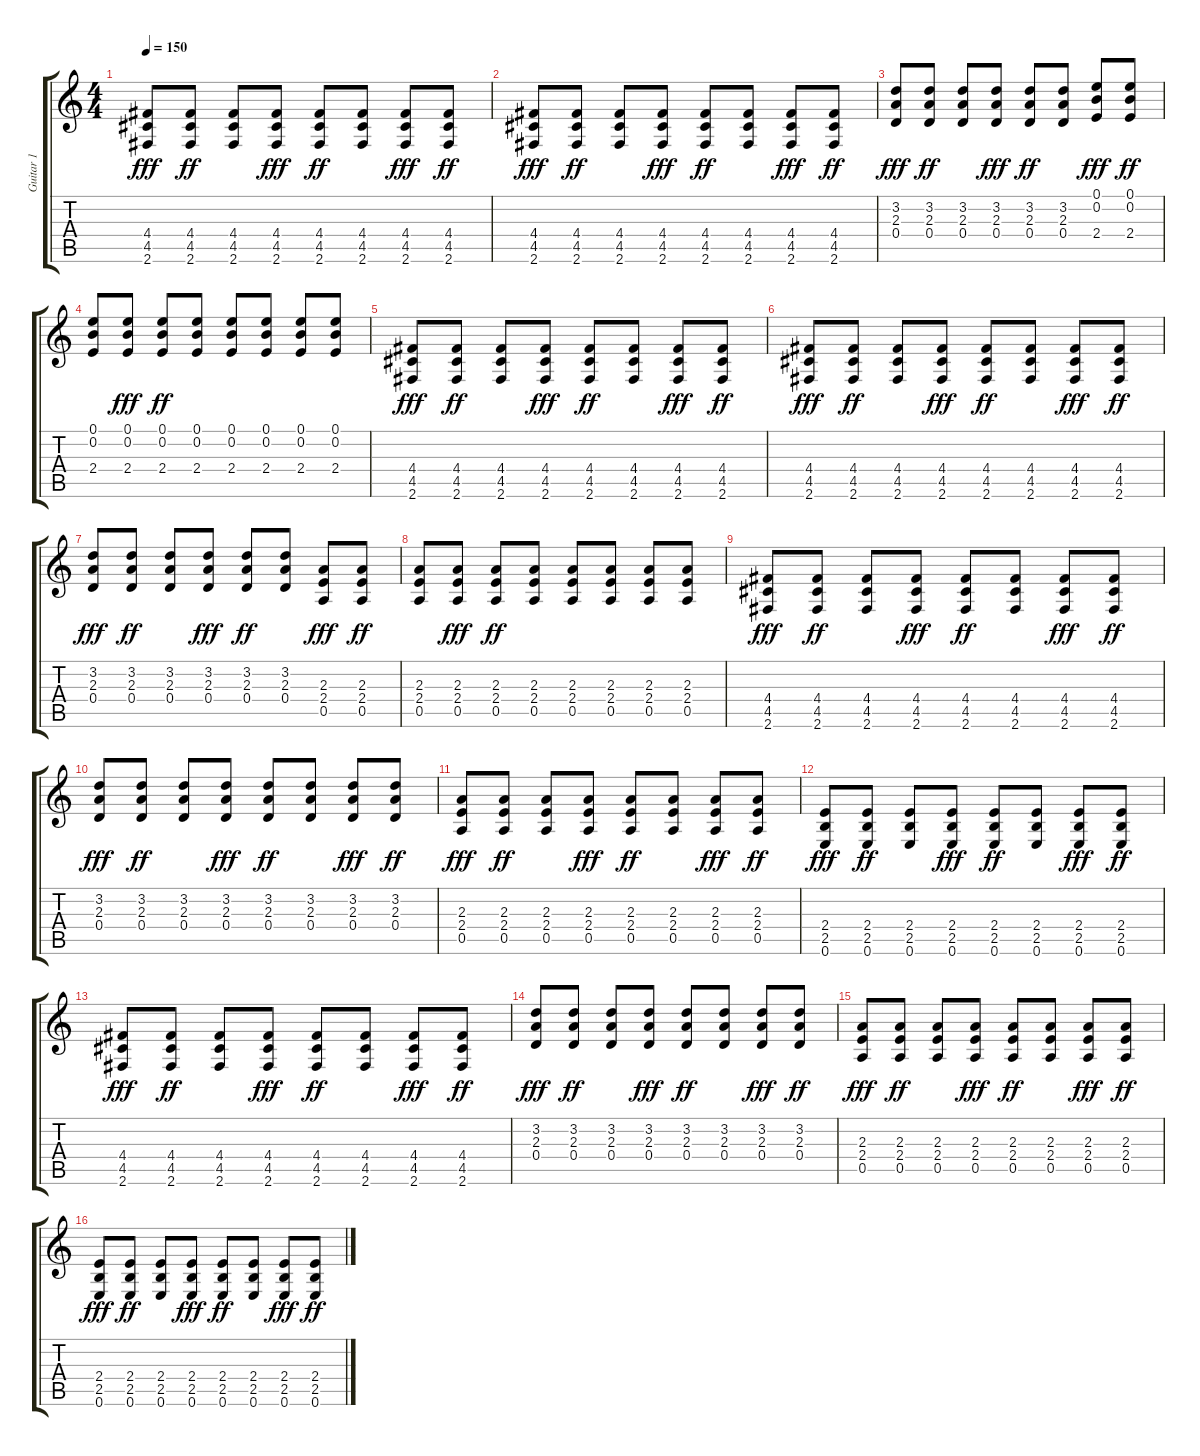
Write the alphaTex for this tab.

\track ("Guitar 1" "Guitar 1") {instrument electricguitarmuted}
\staff {score tabs}
\tuning (E4 B3 G3 D3 A2 E2) {hide}
\ts (4 4)
\tempo 150
\clef g2
\ks c
(4.4 4.5 2.6).8{dy fff} (4.4 4.5 2.6).8{dy ff} (4.4 4.5 2.6).8 (4.4 4.5 2.6).8{dy fff} (4.4 4.5 2.6).8{dy ff} (4.4 4.5 2.6).8 (4.4 4.5 2.6).8{dy fff} (4.4 4.5 2.6).8{dy ff} |
(4.4 4.5 2.6).8{dy fff} (4.4 4.5 2.6).8{dy ff} (4.4 4.5 2.6).8 (4.4 4.5 2.6).8{dy fff} (4.4 4.5 2.6).8{dy ff} (4.4 4.5 2.6).8 (4.4 4.5 2.6).8{dy fff} (4.4 4.5 2.6).8{dy ff} |
(3.2 2.3 0.4).8{dy fff} (3.2 2.3 0.4).8{dy ff} (3.2 2.3 0.4).8 (3.2 2.3 0.4).8{dy fff} (3.2 2.3 0.4).8{dy ff} (3.2 2.3 0.4).8 (0.1 0.2 2.4).8{dy fff} (0.1 0.2 2.4).8{dy ff} |
(0.1 0.2 2.4).8 (0.1 0.2 2.4).8{dy fff} (0.1 0.2 2.4).8{dy ff} (0.1 0.2 2.4).8 (0.1 0.2 2.4).8 (0.1 0.2 2.4).8 (0.1 0.2 2.4).8 (0.1 0.2 2.4).8 |
(4.4 4.5 2.6).8{dy fff} (4.4 4.5 2.6).8{dy ff} (4.4 4.5 2.6).8 (4.4 4.5 2.6).8{dy fff} (4.4 4.5 2.6).8{dy ff} (4.4 4.5 2.6).8 (4.4 4.5 2.6).8{dy fff} (4.4 4.5 2.6).8{dy ff} |
(4.4 4.5 2.6).8{dy fff} (4.4 4.5 2.6).8{dy ff} (4.4 4.5 2.6).8 (4.4 4.5 2.6).8{dy fff} (4.4 4.5 2.6).8{dy ff} (4.4 4.5 2.6).8 (4.4 4.5 2.6).8{dy fff} (4.4 4.5 2.6).8{dy ff} |
(3.2 2.3 0.4).8{dy fff} (3.2 2.3 0.4).8{dy ff} (3.2 2.3 0.4).8 (3.2 2.3 0.4).8{dy fff} (3.2 2.3 0.4).8{dy ff} (3.2 2.3 0.4).8 (2.3 2.4 0.5).8{dy fff} (2.3 2.4 0.5).8{dy ff} |
(2.3 2.4 0.5).8 (2.3 2.4 0.5).8{dy fff} (2.3 2.4 0.5).8{dy ff} (2.3 2.4 0.5).8 (2.3 2.4 0.5).8 (2.3 2.4 0.5).8 (2.3 2.4 0.5).8 (2.3 2.4 0.5).8 |
(4.4 4.5 2.6).8{dy fff} (4.4 4.5 2.6).8{dy ff} (4.4 4.5 2.6).8 (4.4 4.5 2.6).8{dy fff} (4.4 4.5 2.6).8{dy ff} (4.4 4.5 2.6).8 (4.4 4.5 2.6).8{dy fff} (4.4 4.5 2.6).8{dy ff} |
(3.2 2.3 0.4).8{dy fff} (3.2 2.3 0.4).8{dy ff} (3.2 2.3 0.4).8 (3.2 2.3 0.4).8{dy fff} (3.2 2.3 0.4).8{dy ff} (3.2 2.3 0.4).8 (3.2 2.3 0.4).8{dy fff} (3.2 2.3 0.4).8{dy ff} |
(2.3 2.4 0.5).8{dy fff} (2.3 2.4 0.5).8{dy ff} (2.3 2.4 0.5).8 (2.3 2.4 0.5).8{dy fff} (2.3 2.4 0.5).8{dy ff} (2.3 2.4 0.5).8 (2.3 2.4 0.5).8{dy fff} (2.3 2.4 0.5).8{dy ff} |
(2.4 2.5 0.6).8{dy fff} (2.4 2.5 0.6).8{dy ff} (2.4 2.5 0.6).8 (2.4 2.5 0.6).8{dy fff} (2.4 2.5 0.6).8{dy ff} (2.4 2.5 0.6).8 (2.4 2.5 0.6).8{dy fff} (2.4 2.5 0.6).8{dy ff} |
(4.4 4.5 2.6).8{dy fff} (4.4 4.5 2.6).8{dy ff} (4.4 4.5 2.6).8 (4.4 4.5 2.6).8{dy fff} (4.4 4.5 2.6).8{dy ff} (4.4 4.5 2.6).8 (4.4 4.5 2.6).8{dy fff} (4.4 4.5 2.6).8{dy ff} |
(3.2 2.3 0.4).8{dy fff} (3.2 2.3 0.4).8{dy ff} (3.2 2.3 0.4).8 (3.2 2.3 0.4).8{dy fff} (3.2 2.3 0.4).8{dy ff} (3.2 2.3 0.4).8 (3.2 2.3 0.4).8{dy fff} (3.2 2.3 0.4).8{dy ff} |
(2.3 2.4 0.5).8{dy fff} (2.3 2.4 0.5).8{dy ff} (2.3 2.4 0.5).8 (2.3 2.4 0.5).8{dy fff} (2.3 2.4 0.5).8{dy ff} (2.3 2.4 0.5).8 (2.3 2.4 0.5).8{dy fff} (2.3 2.4 0.5).8{dy ff} |
(2.4 2.5 0.6).8{dy fff} (2.4 2.5 0.6).8{dy ff} (2.4 2.5 0.6).8 (2.4 2.5 0.6).8{dy fff} (2.4 2.5 0.6).8{dy ff} (2.4 2.5 0.6).8 (2.4 2.5 0.6).8{dy fff} (2.4 2.5 0.6).8{dy ff}
